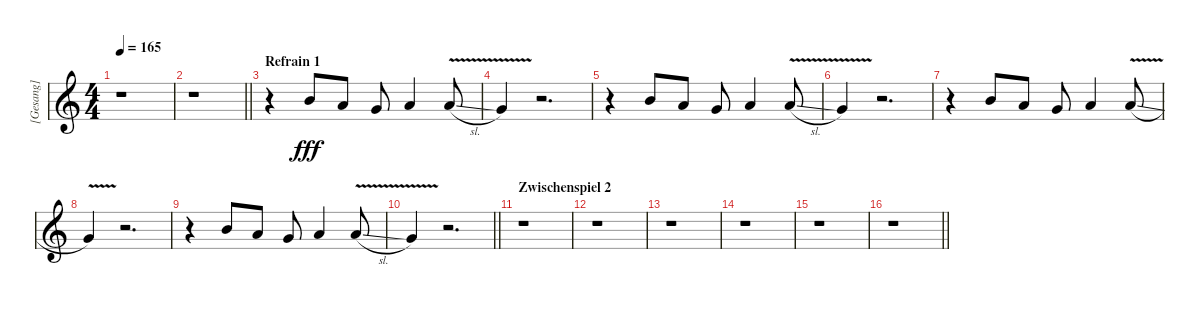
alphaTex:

\track ("[Gesang]" "[Gesang]") {instrument altosax}
\staff {score}
\tuning (E4 B3 G3 D3 A2 E2) {hide}
\ts (4 4)
\tempo 165
\clef g2
\ks c
r.1{dy fff} |
\barLineRight lightlight
r.1 |
\section ("" "Refrain 1")
r.4 7.1.8{volume 16} 5.1.8 3.1.8 5.1.4 5.1{v sl}.8 |
3.1{v}.4 r.2{d} |
r.4 7.1.8 5.1.8 3.1.8 5.1.4 5.1{v sl}.8 |
3.1{v}.4 r.2{d} |
r.4 7.1.8 5.1.8 3.1.8 5.1.4 5.1{v sl}.8 |
3.1{v}.4 r.2{d} |
r.4 7.1.8 5.1.8 3.1.8 5.1.4 5.1{v sl}.8 |
\barLineRight lightlight
3.1{v}.4 r.2{d} |
\section ("" "Zwischenspiel 2")
r.1 |
r.1 |
r.1 |
r.1 |
r.1 |
\barLineRight lightlight
r.1
